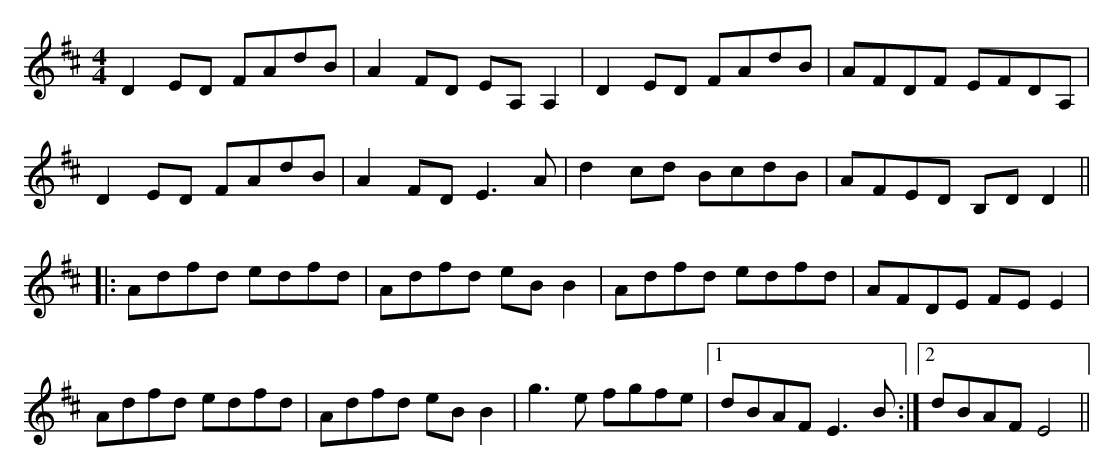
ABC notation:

X:1
M:4/4
K:D
D2ED FAdB|A2FD EA,A,2|D2ED FAdB|AFDF EFDA,|
D2ED FAdB|A2FD E3A|d2cd BcdB|AFED B,DD2||
|:Adfd edfd|Adfd eBB2|Adfd edfd|AFDE FEE2|
Adfd edfd|Adfd eBB2|g3e fgfe|1 dBAF E3B:|2 dBAF E4||
